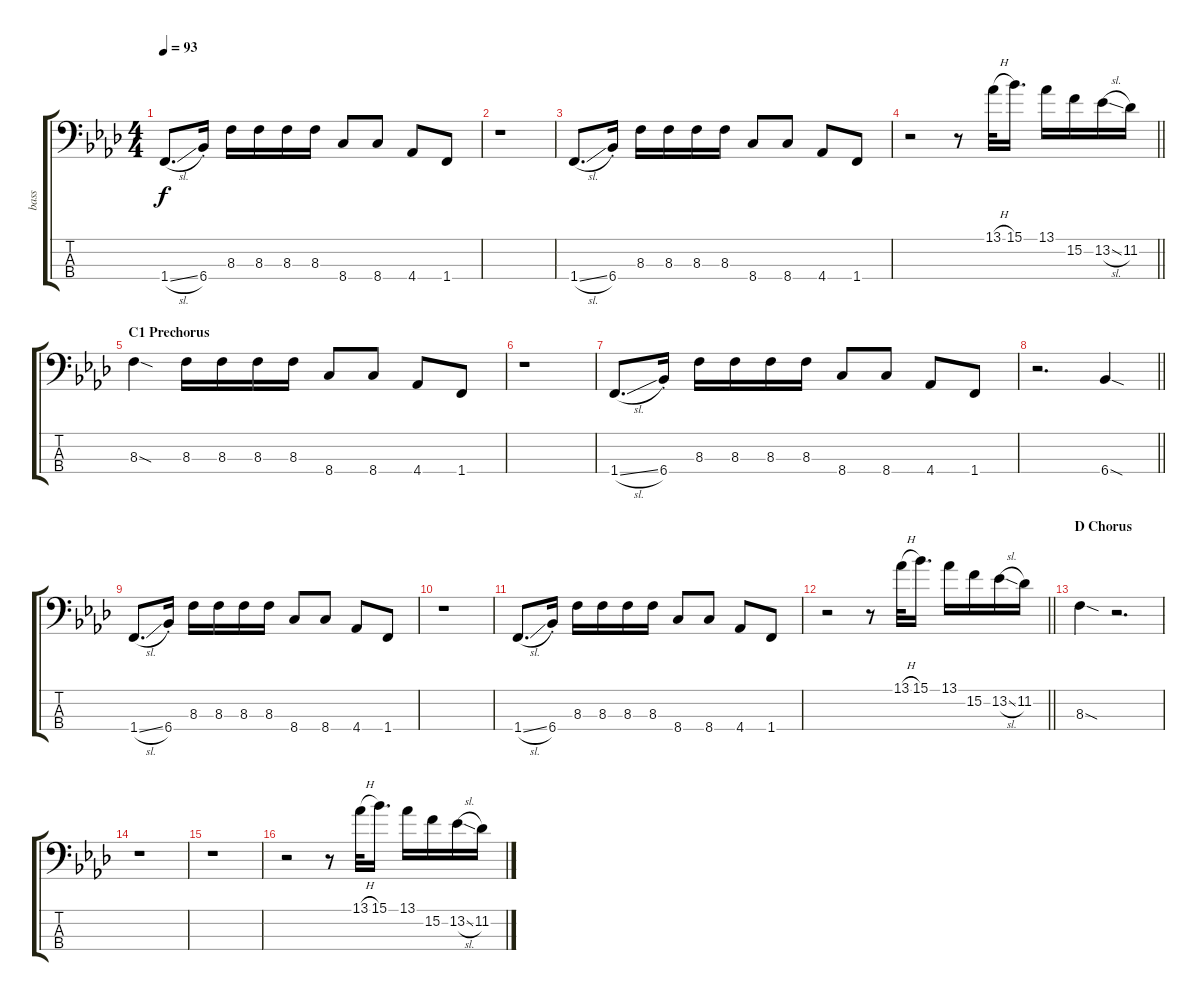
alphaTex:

\track ("bass" "bass") {instrument electricbassfinger}
\staff {score tabs}
\tuning (G2 D2 A1 E1) {hide}
\ts (4 4)
\tempo 93
\clef f4
\ks fminor
1.4{sl}.8{d dy f} 6.4{st}.16 8.3.16 8.3.16 8.3.16 8.3.16 8.4.8 8.4.8 4.4.8 1.4.8 |
r.1 |
1.4{sl}.8{d} 6.4{st}.16 8.3.16 8.3.16 8.3.16 8.3.16 8.4.8 8.4.8 4.4.8 1.4.8 |
\barLineRight lightlight
r.2 r.8 13.1{h}.32 15.1.16{d} 13.1.16 15.2.16 13.2{sl}.16 11.2.16 |
\section ("" "C1 Prechorus")
8.3{sod}.4 8.3.16 8.3.16 8.3.16 8.3.16 8.4.8 8.4.8 4.4.8 1.4.8 |
r.1 |
1.4{sl}.8{d} 6.4{st}.16 8.3.16 8.3.16 8.3.16 8.3.16 8.4.8 8.4.8 4.4.8 1.4.8 |
\barLineRight lightlight
r.2{d} 6.4{sod}.4 |
1.4{sl}.8{d} 6.4{st}.16 8.3.16 8.3.16 8.3.16 8.3.16 8.4.8 8.4.8 4.4.8 1.4.8 |
r.1 |
1.4{sl}.8{d} 6.4{st}.16 8.3.16 8.3.16 8.3.16 8.3.16 8.4.8 8.4.8 4.4.8 1.4.8 |
\barLineRight lightlight
r.2 r.8 13.1{h}.32 15.1.16{d} 13.1.16 15.2.16 13.2{sl}.16 11.2.16 |
\section ("" "D Chorus")
8.3{sod}.4 r.2{d} |
r.1 |
r.1 |
r.2 r.8 13.1{h}.32 15.1.16{d} 13.1.16 15.2.16 13.2{sl}.16 11.2.16
